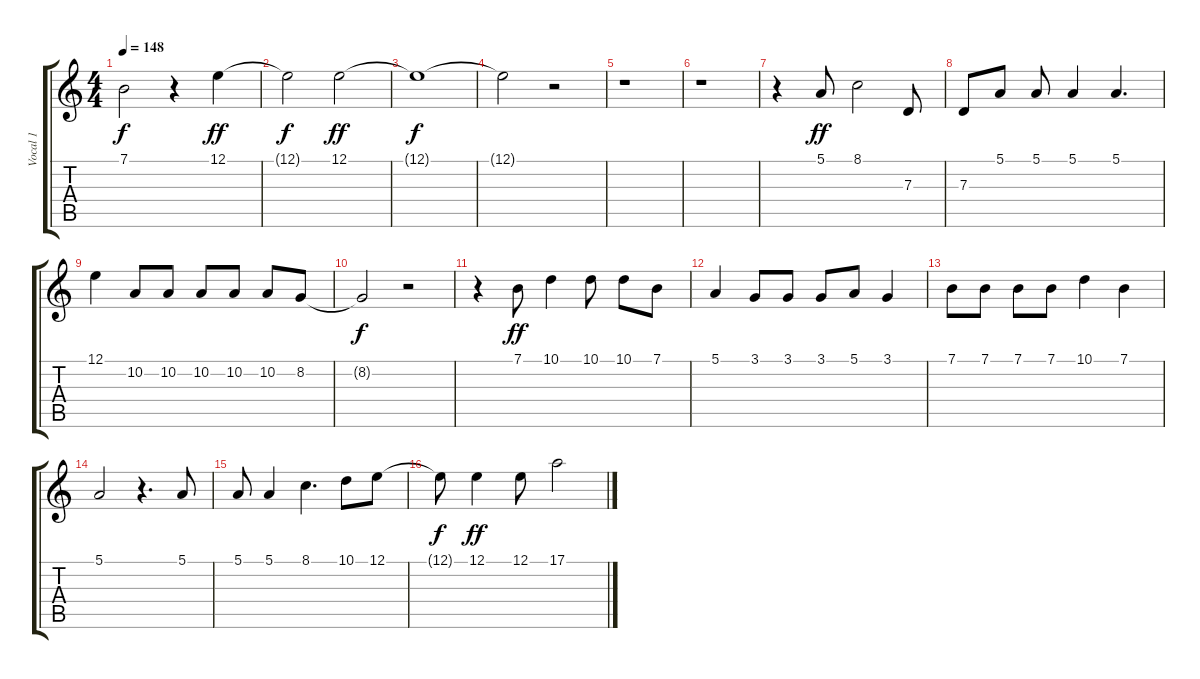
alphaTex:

\track ("Vocal 1" "Vocal 1") {instrument flute}
\staff {score tabs}
\tuning (E4 B3 G3 D3 A2 E2) {hide}
\ts (4 4)
\tempo 148
\clef g2
\ks c
7.1{t}.2{dy f} r.4 12.1.4{dy ff} |
12.1{t}.2{dy f} 12.1.2{dy ff} |
12.1{t}.1{dy f} |
12.1{t}.2 r.2 |
r.1 |
r.1 |
r.4 5.1.8{dy ff} 8.1.2 7.3.8 |
7.3.8 5.1.8 5.1.8 5.1.4 5.1.4{d} |
12.1.4 10.2.8 10.2.8 10.2.8 10.2.8 10.2.8 8.2.8 |
8.2{t}.2{dy f} r.2 |
r.4 7.1.8{dy ff} 10.1.4 10.1.8 10.1.8 7.1.8 |
5.1.4 3.1.8 3.1.8 3.1.8 5.1.8 3.1.4 |
7.1.8 7.1.8 7.1.8 7.1.8 10.1.4 7.1.4 |
5.1.2 r.4{d} 5.1.8 |
5.1.8 5.1.4 8.1.4{d} 10.1.8 12.1.8 |
12.1{t}.8{dy f} 12.1.4{dy ff} 12.1.8 17.1.2
